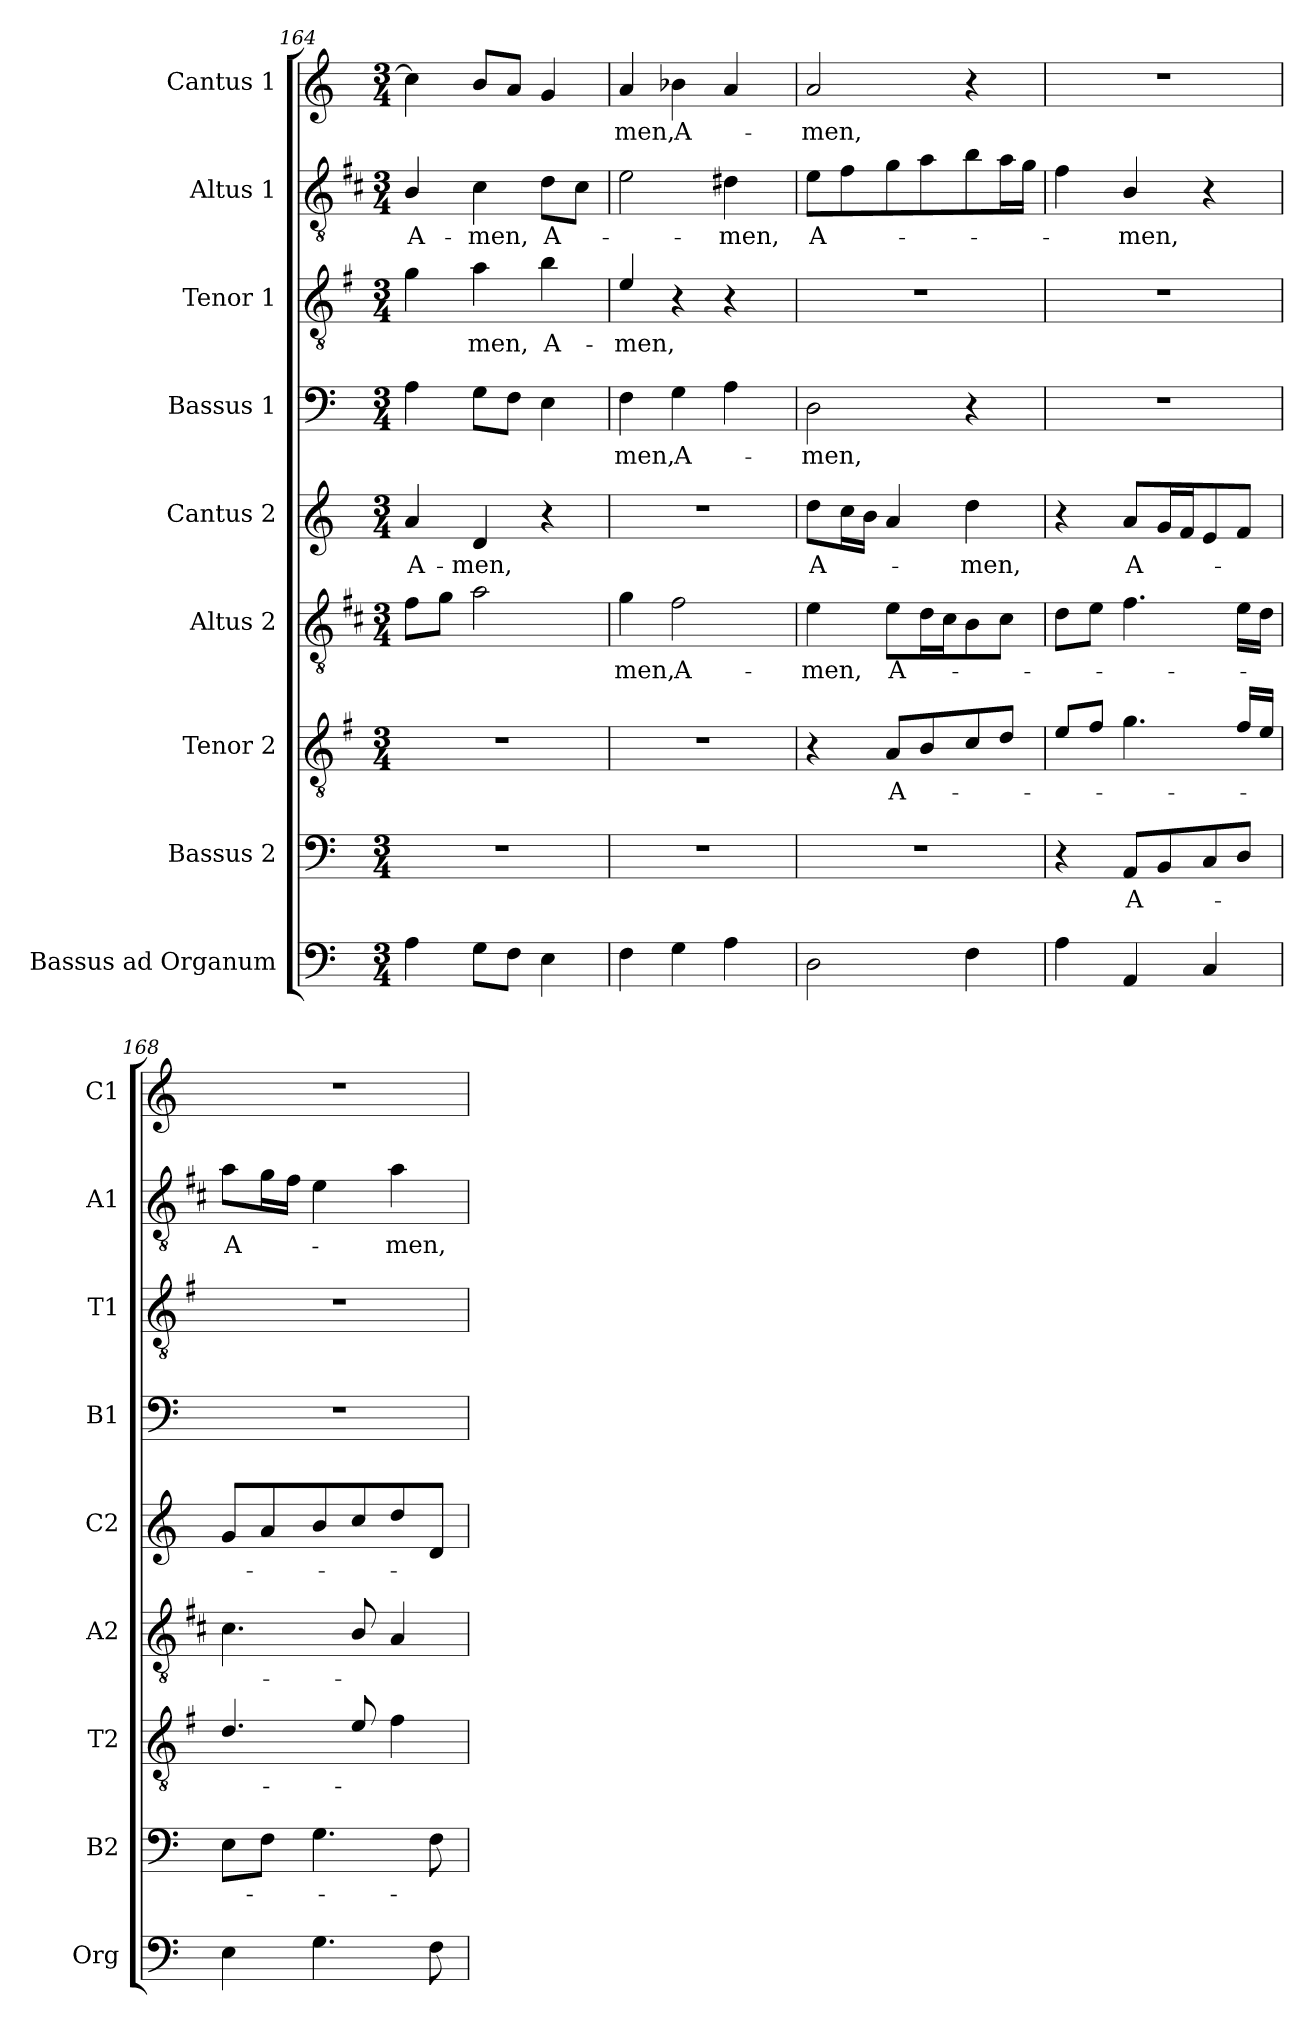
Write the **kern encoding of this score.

**kern	**kern	**text	**kern	**text	**kern	**text	**kern	**text	**kern	**text	**kern	**text	**kern	**text	**kern	**text
*part9	*part8	*part8	*part7	*part7	*part6	*part6	*part5	*part5	*part4	*part4	*part3	*part3	*part2	*part2	*part1	*part1
*staff9	*staff8	*staff8	*staff7	*staff7	*staff6	*staff6	*staff5	*staff5	*staff4	*staff4	*staff3	*staff3	*staff2	*staff2	*staff1	*staff1
*I"Bassus ad Organum	*I"Bassus 2	*	*I"Tenor 2	*	*I"Altus 2	*	*I"Cantus 2	*	*I"Bassus 1	*	*I"Tenor 1	*	*I"Altus 1	*	*I"Cantus 1	*
*I'Org	*I'B2	*	*I'T2	*	*I'A2	*	*I'C2	*	*I'B1	*	*I'T1	*	*I'A1	*	*I'C1	*
*clefF4	*clefF4	*	*clefGv2	*	*clefGv2	*	*clefG2	*	*clefF4	*	*clefGv2	*	*clefGv2	*	*clefG2	*
*	*	*	*ITrd4c7	*	*ITrd1c2	*	*	*	*	*	*ITrd4c7	*	*ITrd1c2	*	*	*
*k[]	*k[]	*	*k[]	*	*k[]	*	*k[]	*	*k[]	*	*k[]	*	*k[]	*	*k[]	*
*C:	*C:	*	*C:	*	*C:	*	*C:	*	*C:	*	*C:	*	*C:	*	*C:	*
*M3/4	*M3/4	*	*M3/4	*	*M3/4	*	*M3/4	*	*M3/4	*	*M3/4	*	*M3/4	*	*M3/4	*
=164	=164	=164	=164	=164	=164	=164	=164	=164	=164	=164	=164	=164	=164	=164	=164	=164
!	!	!	!	!	!	!	!	!LO:LY:b	!	!	!	!	!	!LO:LY:b	!	!
4A\	2.r	.	2.r	.	8e\L	.	4a/	A-	4A\	.	4c\	.	4A/	A-	4cc\]	.
.	.	.	.	.	8f\J	.	.	.	.	.	.	.	.	.	.	.
!	!	!	!	!	!	!	!	!LO:LY:b	!	!	!	!LO:LY:b	!	!LO:LY:b	!	!
8G\L	.	.	.	.	2g\	.	4d/	-men,	8G\L	.	4d\	-men,	4B\	-men,	8b/L	.
8F\J	.	.	.	.	.	.	.	.	8F\J	.	.	.	.	.	8a/J	.
!	!	!	!	!	!	!	!	!	!	!	!	!LO:LY:b	!	!LO:LY:b	!	!
4E\	.	.	.	.	.	.	4r	.	4E\	.	4e\	A-	8c\L	A-	4g/	.
.	.	.	.	.	.	.	.	.	.	.	.	.	8B\J	.	.	.
=165	=165	=165	=165	=165	=165	=165	=165	=165	=165	=165	=165	=165	=165	=165	=165	=165
!	!	!	!	!	!	!LO:LY:b	!	!	!	!LO:LY:b	!	!LO:LY:b	!	!	!	!LO:LY:b
4F\	2.r	.	2.r	.	4f\	-men,	2.r	.	4F\	-men,	4A/	-men,	2d\	.	4a/	-men,
!	!	!	!	!	!	!LO:LY:b	!	!	!	!LO:LY:b	!	!	!	!	!	!LO:LY:b
4G\	.	.	.	.	2e\	A-	.	.	4G\	A-	4r	.	.	.	4b-X\	A-
!	!	!	!	!	!	!	!	!	!	!	!	!	!	!LO:LY:b	!	!
4A\	.	.	.	.	.	.	.	.	4A\	.	4r	.	4c#X\	-men,	4a/	.
=166	=166	=166	=166	=166	=166	=166	=166	=166	=166	=166	=166	=166	=166	=166	=166	=166
!	!	!	!	!	!	!LO:LY:b	!	!LO:LY:b	!	!LO:LY:b	!	!	!	!LO:LY:b	!	!LO:LY:b
2D\	2.r	.	4r	.	4d\	-men,	8dd\L	A-	2D\	-men,	2.r	.	8d\L	A-	2a/	-men,
.	.	.	.	.	.	.	16cc\L	.	.	.	.	.	8e\	.	.	.
.	.	.	.	.	.	.	16b\JJ	.	.	.	.	.	.	.	.	.
!	!	!	!	!LO:LY:b	!	!LO:LY:b	!	!	!	!	!	!	!	!	!	!
.	.	.	8D/L	A-	8d\L	A-	4a/	.	.	.	.	.	8f\	.	.	.
.	.	.	8E/	.	16c\L	.	.	.	.	.	.	.	8g\	.	.	.
.	.	.	.	.	16B\J	.	.	.	.	.	.	.	.	.	.	.
!	!	!	!	!	!	!	!	!LO:LY:b	!	!	!	!	!	!	!	!
4F\	.	.	8F/	.	8A\	.	4dd\	-men,	4r	.	.	.	8a\	.	4r	.
.	.	.	8G/J	.	8B\J	.	.	.	.	.	.	.	16g\L	.	.	.
.	.	.	.	.	.	.	.	.	.	.	.	.	16f\JJ	.	.	.
!!LO:LB:g=z
=167	=167	=167	=167	=167	=167	=167	=167	=167	=167	=167	=167	=167	=167	=167	=167	=167
4A\	4r	.	8A/L	.	8c\L	.	4r	.	2.r	.	2.r	.	4e\	.	2.r	.
.	.	.	8B/J	.	8d\J	.	.	.	.	.	.	.	.	.	.	.
!	!	!LO:LY:b	!	!	!	!	!	!LO:LY:b	!	!	!	!	!	!LO:LY:b	!	!
4AA/	8AA/L	A-	4.c\	.	4.e\	.	8a/L	A-	.	.	.	.	4A/	-men,	.	.
.	8BB/	.	.	.	.	.	16g/L	.	.	.	.	.	.	.	.	.
.	.	.	.	.	.	.	16f/J	.	.	.	.	.	.	.	.	.
4C/	8C/	.	.	.	.	.	8e/	.	.	.	.	.	4r	.	.	.
.	8D/J	.	16B/LL	.	16d\LL	.	8f/J	.	.	.	.	.	.	.	.	.
.	.	.	16A/JJ	.	16c\JJ	.	.	.	.	.	.	.	.	.	.	.
=168	=168	=168	=168	=168	=168	=168	=168	=168	=168	=168	=168	=168	=168	=168	=168	=168
!	!	!	!	!	!	!	!	!	!	!	!	!	!	!LO:LY:b	!	!
4E\	8E\L	.	4.G/	.	4.B\	.	8g/L	.	2.r	.	2.r	.	8g\L	A-	2.r	.
.	8F\J	.	.	.	.	.	8a/	.	.	.	.	.	16f\L	.	.	.
.	.	.	.	.	.	.	.	.	.	.	.	.	16e\JJ	.	.	.
4.G\	4.G\	.	.	.	.	.	8b/	.	.	.	.	.	4d\	.	.	.
.	.	.	8A/	.	8A/	.	8cc/	.	.	.	.	.	.	.	.	.
!	!	!	!	!	!	!	!	!	!	!	!	!	!	!LO:LY:b	!	!
.	.	.	4B\	.	4G/	.	8dd/	.	.	.	.	.	4g\	-men,	.	.
8F\	8F\	.	.	.	.	.	8d/J	.	.	.	.	.	.	.	.	.
=	=	=	=	=	=	=	=	=	=	=	=	=	=	=	=	=
*-	*-	*-	*-	*-	*-	*-	*-	*-	*-	*-	*-	*-	*-	*-	*-	*-
